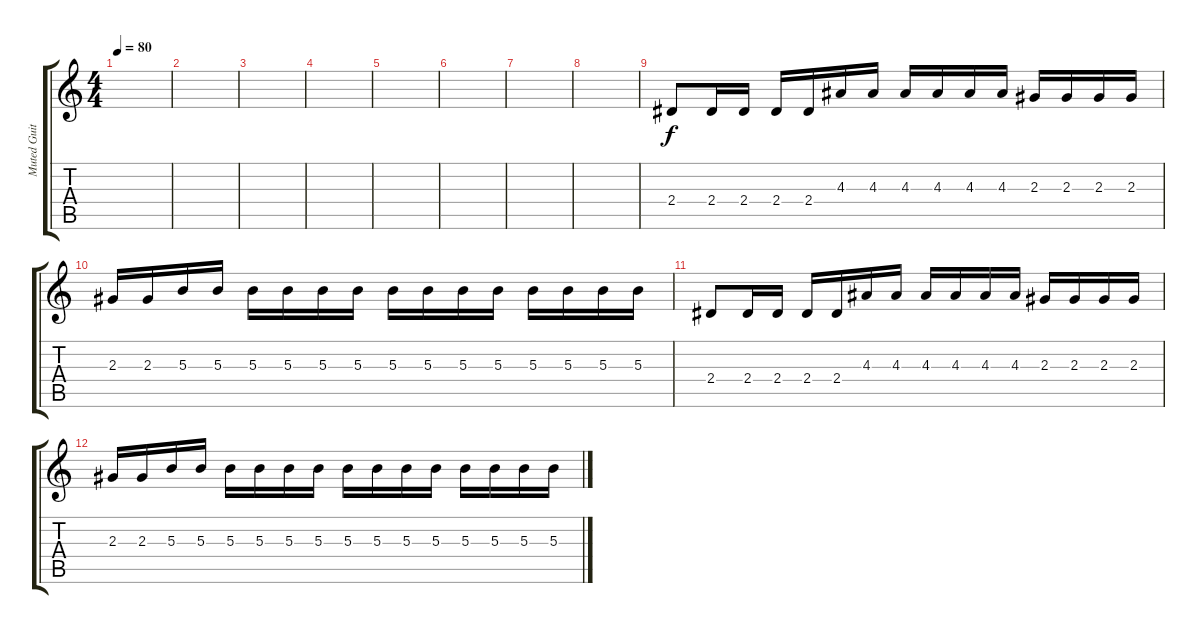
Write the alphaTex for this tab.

\track ("Muted Guitar" "Muted Guit") {instrument electricguitarmuted}
\staff {score tabs}
\tuning (Eb4 Bb3 Gb3 Db3 Ab2 Eb2) {hide}
\ts (4 4)
\tempo 80
\clef g2
\ks c
|
|
|
|
|
|
|
|
2.4.8 2.4.16 2.4.16 2.4.16 2.4.16 4.3.16 4.3.16 4.3.16 4.3.16 4.3.16 4.3.16 2.3.16 2.3.16 2.3.16 2.3.16 |
2.3.16 2.3.16 5.3.16 5.3.16 5.3.16 5.3.16 5.3.16 5.3.16 5.3.16 5.3.16 5.3.16 5.3.16 5.3.16 5.3.16 5.3.16 5.3.16 |
2.4.8 2.4.16 2.4.16 2.4.16 2.4.16 4.3.16 4.3.16 4.3.16 4.3.16 4.3.16 4.3.16 2.3.16 2.3.16 2.3.16 2.3.16 |
2.3.16 2.3.16 5.3.16 5.3.16 5.3.16 5.3.16 5.3.16 5.3.16 5.3.16 5.3.16 5.3.16 5.3.16 5.3.16 5.3.16 5.3.16 5.3.16
